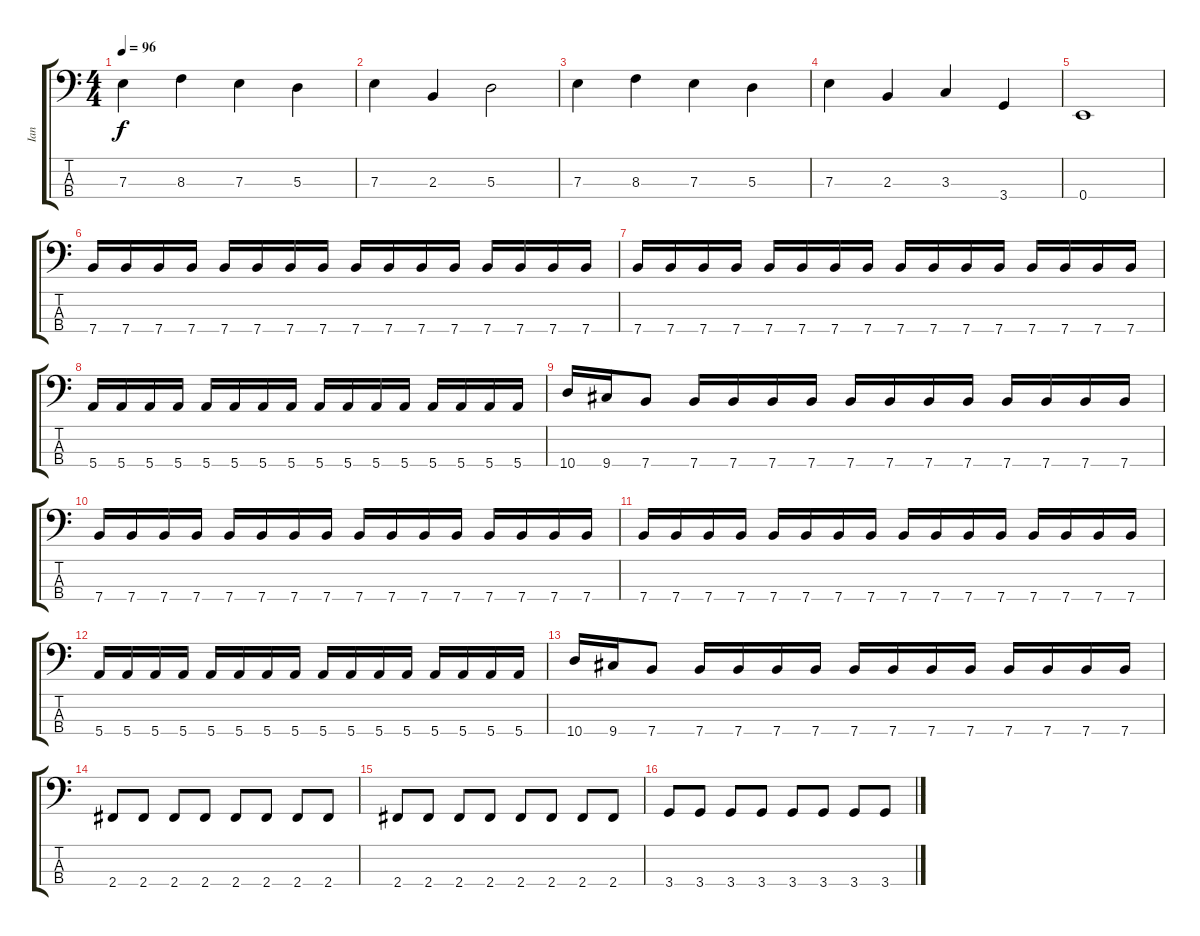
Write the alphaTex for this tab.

\track ("Ian" "Ian") {instrument electricbasspick}
\staff {score tabs}
\tuning (G2 D2 A1 E1) {hide}
\ts (4 4)
\tempo 96
\clef f4
\ks c
7.3.4{dy f} 8.3.4 7.3.4 5.3.4 |
7.3.4 2.3.4 5.3.2 |
7.3.4 8.3.4 7.3.4 5.3.4 |
7.3.4 2.3.4 3.3.4 3.4.4 |
0.4.1 |
7.4.16 7.4.16 7.4.16 7.4.16 7.4.16 7.4.16 7.4.16 7.4.16 7.4.16 7.4.16 7.4.16 7.4.16 7.4.16 7.4.16 7.4.16 7.4.16 |
7.4.16 7.4.16 7.4.16 7.4.16 7.4.16 7.4.16 7.4.16 7.4.16 7.4.16 7.4.16 7.4.16 7.4.16 7.4.16 7.4.16 7.4.16 7.4.16 |
5.4.16 5.4.16 5.4.16 5.4.16 5.4.16 5.4.16 5.4.16 5.4.16 5.4.16 5.4.16 5.4.16 5.4.16 5.4.16 5.4.16 5.4.16 5.4.16 |
10.4.16 9.4.16 7.4.8 7.4.16 7.4.16 7.4.16 7.4.16 7.4.16 7.4.16 7.4.16 7.4.16 7.4.16 7.4.16 7.4.16 7.4.16 |
7.4.16 7.4.16 7.4.16 7.4.16 7.4.16 7.4.16 7.4.16 7.4.16 7.4.16 7.4.16 7.4.16 7.4.16 7.4.16 7.4.16 7.4.16 7.4.16 |
7.4.16 7.4.16 7.4.16 7.4.16 7.4.16 7.4.16 7.4.16 7.4.16 7.4.16 7.4.16 7.4.16 7.4.16 7.4.16 7.4.16 7.4.16 7.4.16 |
5.4.16 5.4.16 5.4.16 5.4.16 5.4.16 5.4.16 5.4.16 5.4.16 5.4.16 5.4.16 5.4.16 5.4.16 5.4.16 5.4.16 5.4.16 5.4.16 |
10.4.16 9.4.16 7.4.8 7.4.16 7.4.16 7.4.16 7.4.16 7.4.16 7.4.16 7.4.16 7.4.16 7.4.16 7.4.16 7.4.16 7.4.16 |
2.4.8 2.4.8 2.4.8 2.4.8 2.4.8 2.4.8 2.4.8 2.4.8 |
2.4.8 2.4.8 2.4.8 2.4.8 2.4.8 2.4.8 2.4.8 2.4.8 |
3.4.8 3.4.8 3.4.8 3.4.8 3.4.8 3.4.8 3.4.8 3.4.8
